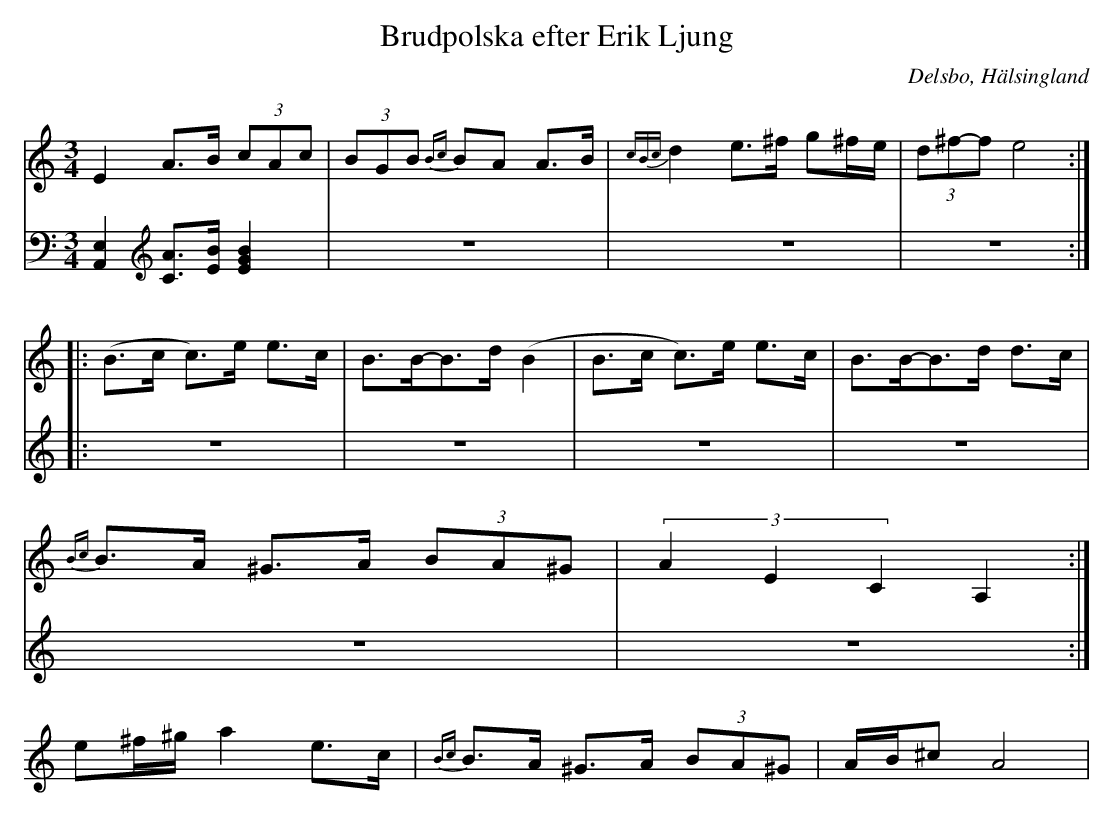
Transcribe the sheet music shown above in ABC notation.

X:1
T: Brudpolska efter Erik Ljung
Q: 105
O: Delsbo, Hälsingland
M: 3/4
L: 1/8
K: Am
V:1
V:2
V:1
E2 A>B (3cAc| (3BGB {Bc}BA A>B|{cBc}d2 e>^f g^f/e/|(3d^f-f e4 :|
|:(B>c c)>e e>c|B>B-B>d (B2|B>c c)>e e>c|B>B-B>d d>c|
{Bc}B>A ^G>A (3BA^G|(3A2E2C2 A,2:|
e^f/^g/ a2 e>c|{Bc}B>A ^G>A (3BA^G|A/B/^c A4|
V:2
[A,,2E,2] [AC]>[BE] [B2E2G2]|z6|z6|z6:|
|:z6|z6|z6|z6|
z6|z6:|
